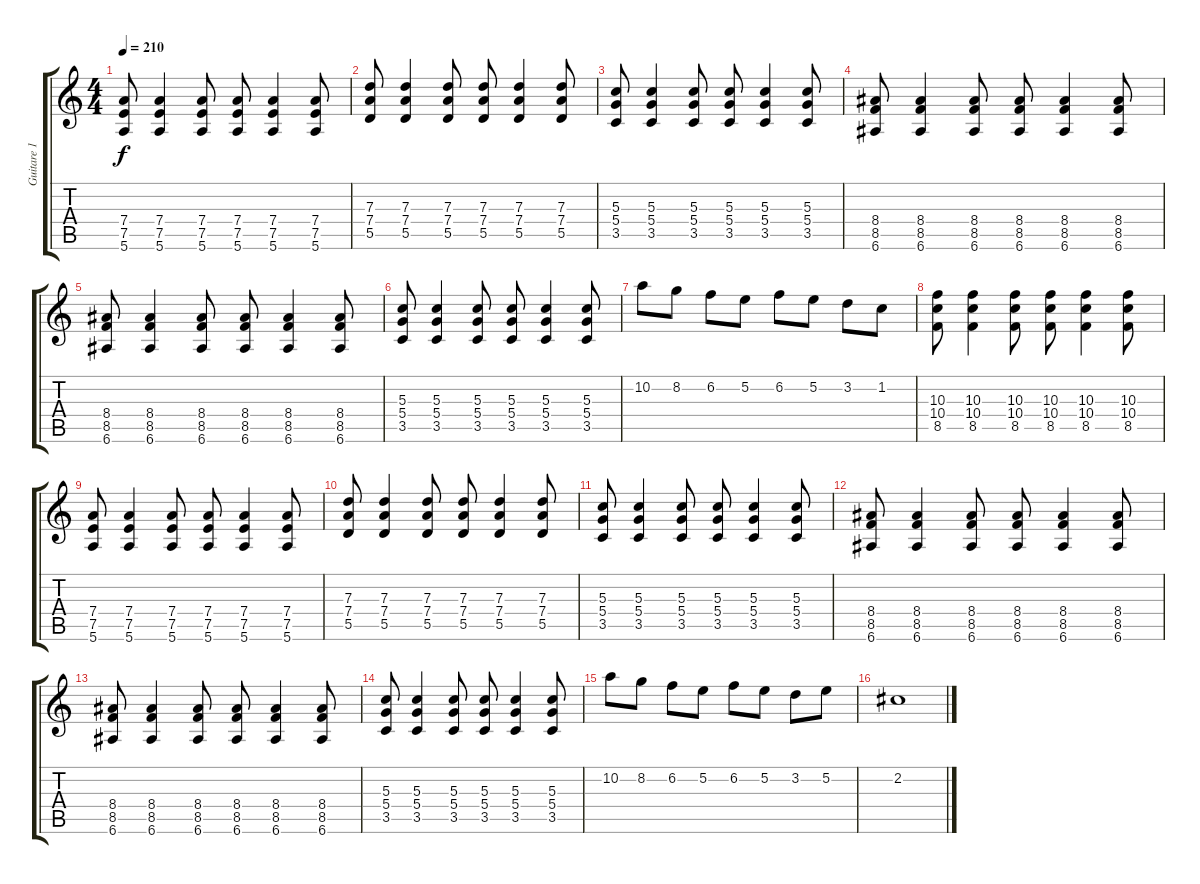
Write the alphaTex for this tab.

\track ("Guitare 1" "Guitare 1") {instrument distortionguitar}
\staff {score tabs}
\tuning (E4 B3 G3 D3 A2 E2) {hide}
\ts (4 4)
\tempo 210
\clef g2
\ks c
(7.4 7.5 5.6).8{dy f} (7.4 7.5 5.6).4 (7.4 7.5 5.6).8 (7.4 7.5 5.6).8 (7.4 7.5 5.6).4 (7.4 7.5 5.6).8 |
(7.3 7.4 5.5).8 (7.3 7.4 5.5).4 (7.3 7.4 5.5).8 (7.3 7.4 5.5).8 (7.3 7.4 5.5).4 (7.3 7.4 5.5).8 |
(5.3 5.4 3.5).8 (5.3 5.4 3.5).4 (5.3 5.4 3.5).8 (5.3 5.4 3.5).8 (5.3 5.4 3.5).4 (5.3 5.4 3.5).8 |
(8.4 8.5 6.6).8 (8.4 8.5 6.6).4 (8.4 8.5 6.6).8 (8.4 8.5 6.6).8 (8.4 8.5 6.6).4 (8.4 8.5 6.6).8 |
(8.4 8.5 6.6).8 (8.4 8.5 6.6).4 (8.4 8.5 6.6).8 (8.4 8.5 6.6).8 (8.4 8.5 6.6).4 (8.4 8.5 6.6).8 |
(5.3 5.4 3.5).8 (5.3 5.4 3.5).4 (5.3 5.4 3.5).8 (5.3 5.4 3.5).8 (5.3 5.4 3.5).4 (5.3 5.4 3.5).8 |
10.2.8 8.2.8 6.2.8 5.2.8 6.2.8 5.2.8 3.2.8 1.2.8 |
(10.3 10.4 8.5).8 (10.3 10.4 8.5).4 (10.3 10.4 8.5).8 (10.3 10.4 8.5).8 (10.3 10.4 8.5).4 (10.3 10.4 8.5).8 |
(7.4 7.5 5.6).8 (7.4 7.5 5.6).4 (7.4 7.5 5.6).8 (7.4 7.5 5.6).8 (7.4 7.5 5.6).4 (7.4 7.5 5.6).8 |
(7.3 7.4 5.5).8 (7.3 7.4 5.5).4 (7.3 7.4 5.5).8 (7.3 7.4 5.5).8 (7.3 7.4 5.5).4 (7.3 7.4 5.5).8 |
(5.3 5.4 3.5).8 (5.3 5.4 3.5).4 (5.3 5.4 3.5).8 (5.3 5.4 3.5).8 (5.3 5.4 3.5).4 (5.3 5.4 3.5).8 |
(8.4 8.5 6.6).8 (8.4 8.5 6.6).4 (8.4 8.5 6.6).8 (8.4 8.5 6.6).8 (8.4 8.5 6.6).4 (8.4 8.5 6.6).8 |
(8.4 8.5 6.6).8 (8.4 8.5 6.6).4 (8.4 8.5 6.6).8 (8.4 8.5 6.6).8 (8.4 8.5 6.6).4 (8.4 8.5 6.6).8 |
(5.3 5.4 3.5).8 (5.3 5.4 3.5).4 (5.3 5.4 3.5).8 (5.3 5.4 3.5).8 (5.3 5.4 3.5).4 (5.3 5.4 3.5).8 |
10.2.8 8.2.8 6.2.8 5.2.8 6.2.8 5.2.8 3.2.8 5.2.8 |
2.2.1
